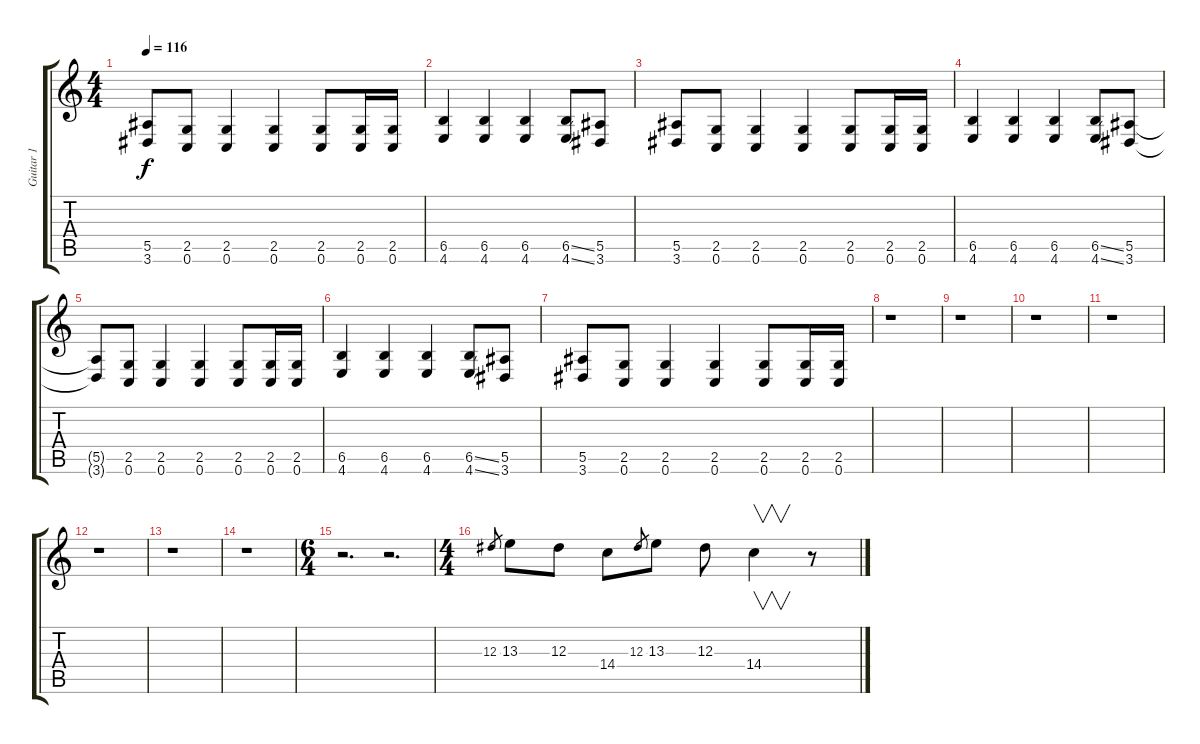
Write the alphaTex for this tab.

\track ("Guitar 1" "Guitar 1") {instrument distortionguitar}
\staff {score tabs}
\tuning (C4 G3 Eb3 Bb2 F2 C2) {hide}
\ts (4 4)
\tempo 116
\clef g2
\ks c
(5.5{t} 3.6{t}).8{dy f} (2.5 0.6).8 (2.5 0.6).4 (2.5 0.6).4 (2.5 0.6).8 (2.5 0.6).16 (2.5 0.6).16 |
(6.5 4.6).4 (6.5 4.6).4 (6.5 4.6).4 (6.5{ss} 4.6{ss}).8 (5.5 3.6).8 |
(5.5 3.6).8 (2.5 0.6).8 (2.5 0.6).4 (2.5 0.6).4 (2.5 0.6).8 (2.5 0.6).16 (2.5 0.6).16 |
(6.5 4.6).4 (6.5 4.6).4 (6.5 4.6).4 (6.5{ss} 4.6{ss}).8 (5.5 3.6).8 |
(5.5{t} 3.6{t}).8 (2.5 0.6).8 (2.5 0.6).4 (2.5 0.6).4 (2.5 0.6).8 (2.5 0.6).16 (2.5 0.6).16 |
(6.5 4.6).4 (6.5 4.6).4 (6.5 4.6).4 (6.5{ss} 4.6{ss}).8 (5.5 3.6).8 |
(5.5 3.6).8 (2.5 0.6).8 (2.5 0.6).4 (2.5 0.6).4 (2.5 0.6).8 (2.5 0.6).16 (2.5 0.6).16 |
r.1 |
r.1 |
r.1 |
r.1 |
r.1 |
r.1 |
r.1 |
\ts (6 4)
r.2{d} r.2{d} |
\ts (4 4)
12.3.8{gr} 13.3.8 12.3.8 14.4.8 12.3.8{gr} 13.3.8 12.3.8 14.4.4{v} r.8
